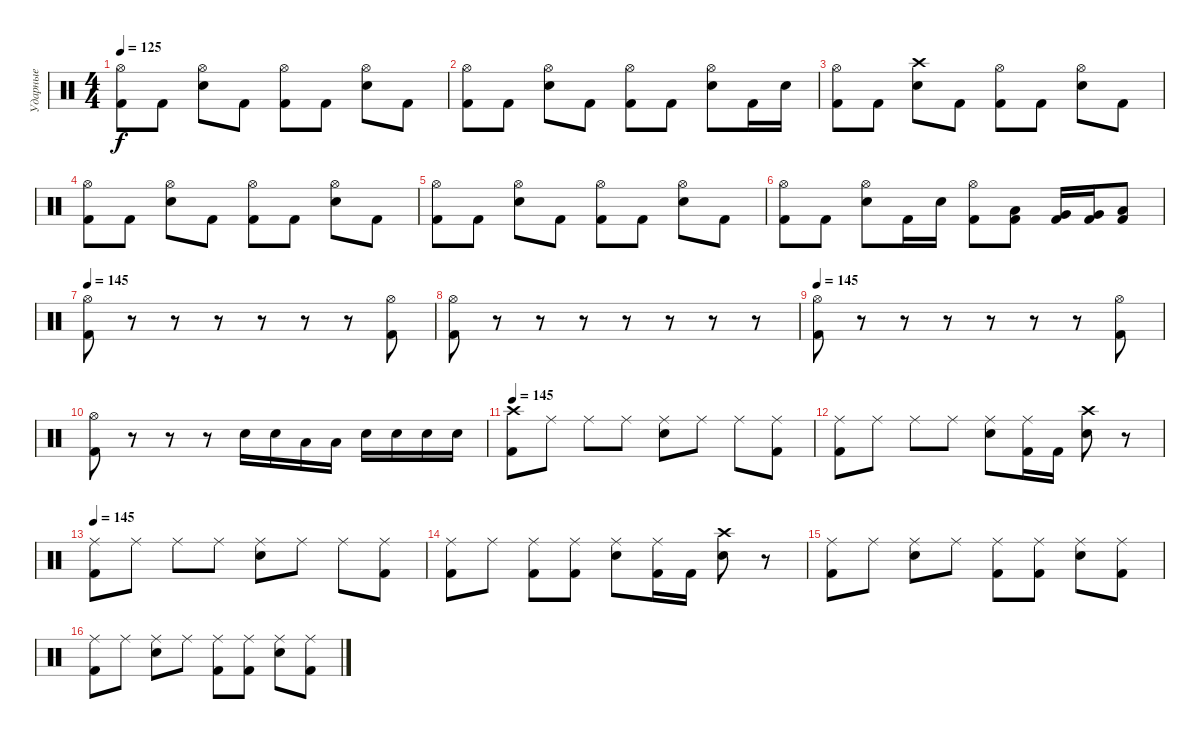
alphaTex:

\track ("Ударные" "Ударные") {instrument percussion}
\staff {score}
\articulation defaults
\ts (4 4)
\tempo 125
\clef neutral
\ks c
("Hi-Hat (open)" "Kick (hit) 2").8{dy f} "Kick (hit) 2".8 ("Hi-Hat (open)" "Electric Snare (hit)").8 "Kick (hit) 2".8 ("Hi-Hat (open)" "Kick (hit) 2").8 "Kick (hit) 2".8 ("Hi-Hat (open)" "Electric Snare (hit)").8 "Kick (hit) 2".8 |
("Hi-Hat (open)" "Kick (hit) 2").8 "Kick (hit) 2".8 ("Hi-Hat (open)" "Electric Snare (hit)").8 "Kick (hit) 2".8 ("Hi-Hat (open)" "Kick (hit) 2").8 "Kick (hit) 2".8 ("Hi-Hat (open)" "Electric Snare (hit)").8 "Kick (hit) 2".16 "Electric Snare (hit)".16 |
("Hi-Hat (open)" "Kick (hit) 2").8 "Kick (hit) 2".8 ("Crash high (hit)" "Electric Snare (hit)").8 "Kick (hit) 2".8 ("Hi-Hat (open)" "Kick (hit) 2").8 "Kick (hit) 2".8 ("Hi-Hat (open)" "Electric Snare (hit)").8 "Kick (hit) 2".8 |
("Hi-Hat (open)" "Kick (hit) 2").8 "Kick (hit) 2".8 ("Hi-Hat (open)" "Electric Snare (hit)").8 "Kick (hit) 2".8 ("Hi-Hat (open)" "Kick (hit) 2").8 "Kick (hit) 2".8 ("Hi-Hat (open)" "Electric Snare (hit)").8 "Kick (hit) 2".8 |
("Hi-Hat (open)" "Kick (hit) 2").8 "Kick (hit) 2".8 ("Hi-Hat (open)" "Electric Snare (hit)").8 "Kick (hit) 2".8 ("Hi-Hat (open)" "Kick (hit) 2").8 "Kick (hit) 2".8 ("Hi-Hat (open)" "Electric Snare (hit)").8 "Kick (hit) 2".8 |
("Hi-Hat (open)" "Kick (hit) 2").8 "Kick (hit) 2".8 ("Hi-Hat (open)" "Electric Snare (hit)").8 "Kick (hit) 2".16 "Electric Snare (hit)".16 ("Hi-Hat (open)" "Kick (hit) 2").8 ("Low Tom (hit)" "Kick (hit) 2").8 ("Very Low Tom (hit)" "Kick (hit) 2").16 ("Very Low Tom (hit)" "Kick (hit) 2").16 ("Low Floor Tom (hit)" "Kick (hit) 2").8 |
\tempo 145
("Hi-Hat (open)" "Kick (hit) 2").8 r.8{volume 0} r.8 r.8 r.8 r.8 r.8 ("Hi-Hat (open)" "Kick (hit) 2").8{volume 16} |
("Hi-Hat (open)" "Kick (hit) 2").8 r.8{volume 0} r.8 r.8 r.8 r.8 r.8 r.8 |
\tempo 145
("Hi-Hat (open)" "Kick (hit) 2").8{volume 16} r.8{volume 0} r.8 r.8 r.8 r.8 r.8 ("Hi-Hat (open)" "Kick (hit) 2").8{volume 16} |
("Hi-Hat (open)" "Kick (hit) 2").8 r.8{volume 0} r.8 r.8 "Electric Snare (hit)".16{volume 16} "Electric Snare (hit)".16 "Low Floor Tom (hit)".16 "Low Floor Tom (hit)".16 "Electric Snare (hit)".16 "Electric Snare (hit)".16 "Electric Snare (hit)".16 "Electric Snare (hit)".16 |
\tempo 145
("Crash high (hit)" "Kick (hit) 2").8 "Ride (middle)".8 "Ride (middle)".8 "Ride (middle)".8 ("Ride (middle)" "Electric Snare (hit)").8 "Ride (middle)".8 "Ride (middle)".8 ("Ride (middle)" "Kick (hit) 2").8 |
("Ride (middle)" "Kick (hit) 2").8 "Ride (middle)".8 "Ride (middle)".8 "Ride (middle)".8 ("Ride (middle)" "Electric Snare (hit)").8 ("Ride (middle)" "Kick (hit) 2").16 "Kick (hit) 2".16 ("Crash high (hit)" "Electric Snare (hit)").8 r.8 |
\tempo 145
("Ride (middle)" "Kick (hit) 2").8 "Ride (middle)".8 "Ride (middle)".8 "Ride (middle)".8 ("Ride (middle)" "Electric Snare (hit)").8 "Ride (middle)".8 "Ride (middle)".8 ("Ride (middle)" "Kick (hit) 2").8 |
("Ride (middle)" "Kick (hit) 2").8 "Ride (middle)".8 ("Ride (middle)" "Kick (hit) 2").8 ("Ride (middle)" "Kick (hit) 2").8 ("Ride (middle)" "Electric Snare (hit)").8 ("Ride (middle)" "Kick (hit) 2").16 "Kick (hit) 2".16 ("Crash high (hit)" "Electric Snare (hit)").8 r.8 |
("Ride (middle)" "Kick (hit) 2").8 "Ride (middle)".8 ("Ride (middle)" "Electric Snare (hit)").8 "Ride (middle)".8 ("Ride (middle)" "Kick (hit) 2").8 ("Ride (middle)" "Kick (hit) 2").8 ("Ride (middle)" "Electric Snare (hit)").8 ("Ride (middle)" "Kick (hit) 2").8 |
("Ride (middle)" "Kick (hit) 2").8 "Ride (middle)".8 ("Ride (middle)" "Electric Snare (hit)").8 "Ride (middle)".8 ("Ride (middle)" "Kick (hit) 2").8 ("Ride (middle)" "Kick (hit) 2").8 ("Ride (middle)" "Electric Snare (hit)").8 ("Ride (middle)" "Kick (hit) 2").8
